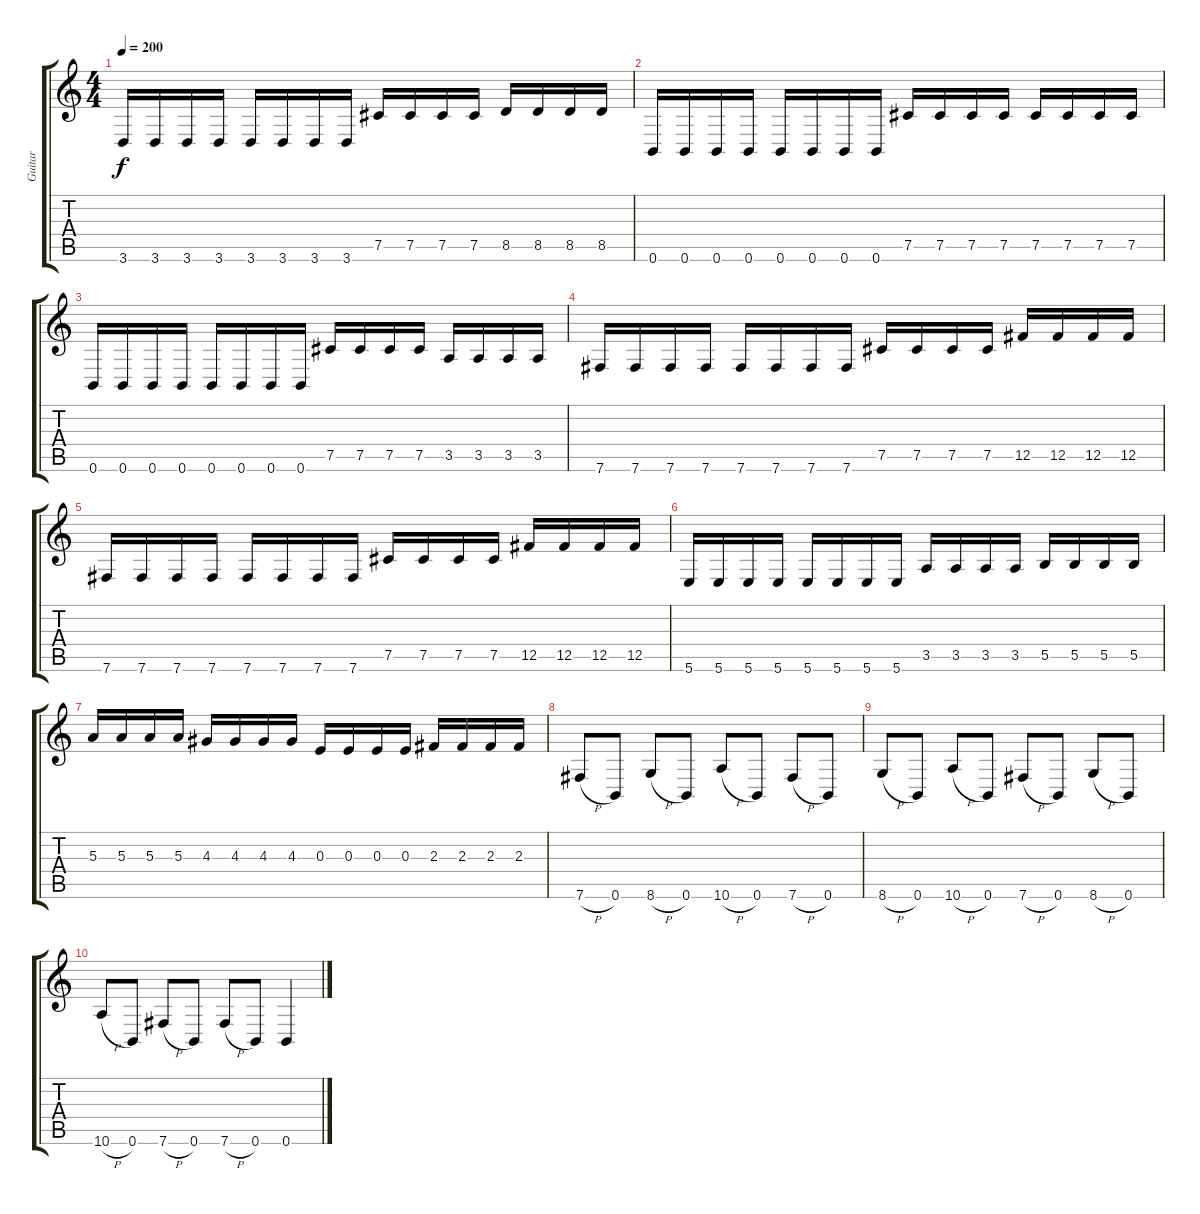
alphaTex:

\track ("Guitar" "Guitar") {instrument distortionguitar}
\staff {score tabs}
\tuning (Db4 Ab3 E3 B2 Gb2 B1) {hide}
\ts (4 4)
\tempo 200
\clef g2
\ks c
3.6.16{dy f} 3.6.16 3.6.16 3.6.16 3.6.16 3.6.16 3.6.16 3.6.16 7.5.16 7.5.16 7.5.16 7.5.16 8.5.16 8.5.16 8.5.16 8.5.16 |
0.6.16 0.6.16 0.6.16 0.6.16 0.6.16 0.6.16 0.6.16 0.6.16 7.5.16 7.5.16 7.5.16 7.5.16 7.5.16 7.5.16 7.5.16 7.5.16 |
0.6.16 0.6.16 0.6.16 0.6.16 0.6.16 0.6.16 0.6.16 0.6.16 7.5.16 7.5.16 7.5.16 7.5.16 3.5.16 3.5.16 3.5.16 3.5.16 |
7.6.16 7.6.16 7.6.16 7.6.16 7.6.16 7.6.16 7.6.16 7.6.16 7.5.16 7.5.16 7.5.16 7.5.16 12.5.16 12.5.16 12.5.16 12.5.16 |
7.6.16 7.6.16 7.6.16 7.6.16 7.6.16 7.6.16 7.6.16 7.6.16 7.5.16 7.5.16 7.5.16 7.5.16 12.5.16 12.5.16 12.5.16 12.5.16 |
5.6.16 5.6.16 5.6.16 5.6.16 5.6.16 5.6.16 5.6.16 5.6.16 3.5.16 3.5.16 3.5.16 3.5.16 5.5.16 5.5.16 5.5.16 5.5.16 |
5.3.16 5.3.16 5.3.16 5.3.16 4.3.16 4.3.16 4.3.16 4.3.16 0.3.16 0.3.16 0.3.16 0.3.16 2.3.16 2.3.16 2.3.16 2.3.16 |
7.6{h}.8 0.6.8 8.6{h}.8 0.6.8 10.6{h}.8 0.6.8 7.6{h}.8 0.6.8 |
8.6{h}.8 0.6.8 10.6{h}.8 0.6.8 7.6{h}.8 0.6.8 8.6{h}.8 0.6.8 |
10.6{h}.8 0.6.8 7.6{h}.8 0.6.8 7.6{h}.8 0.6.8 0.6.4
